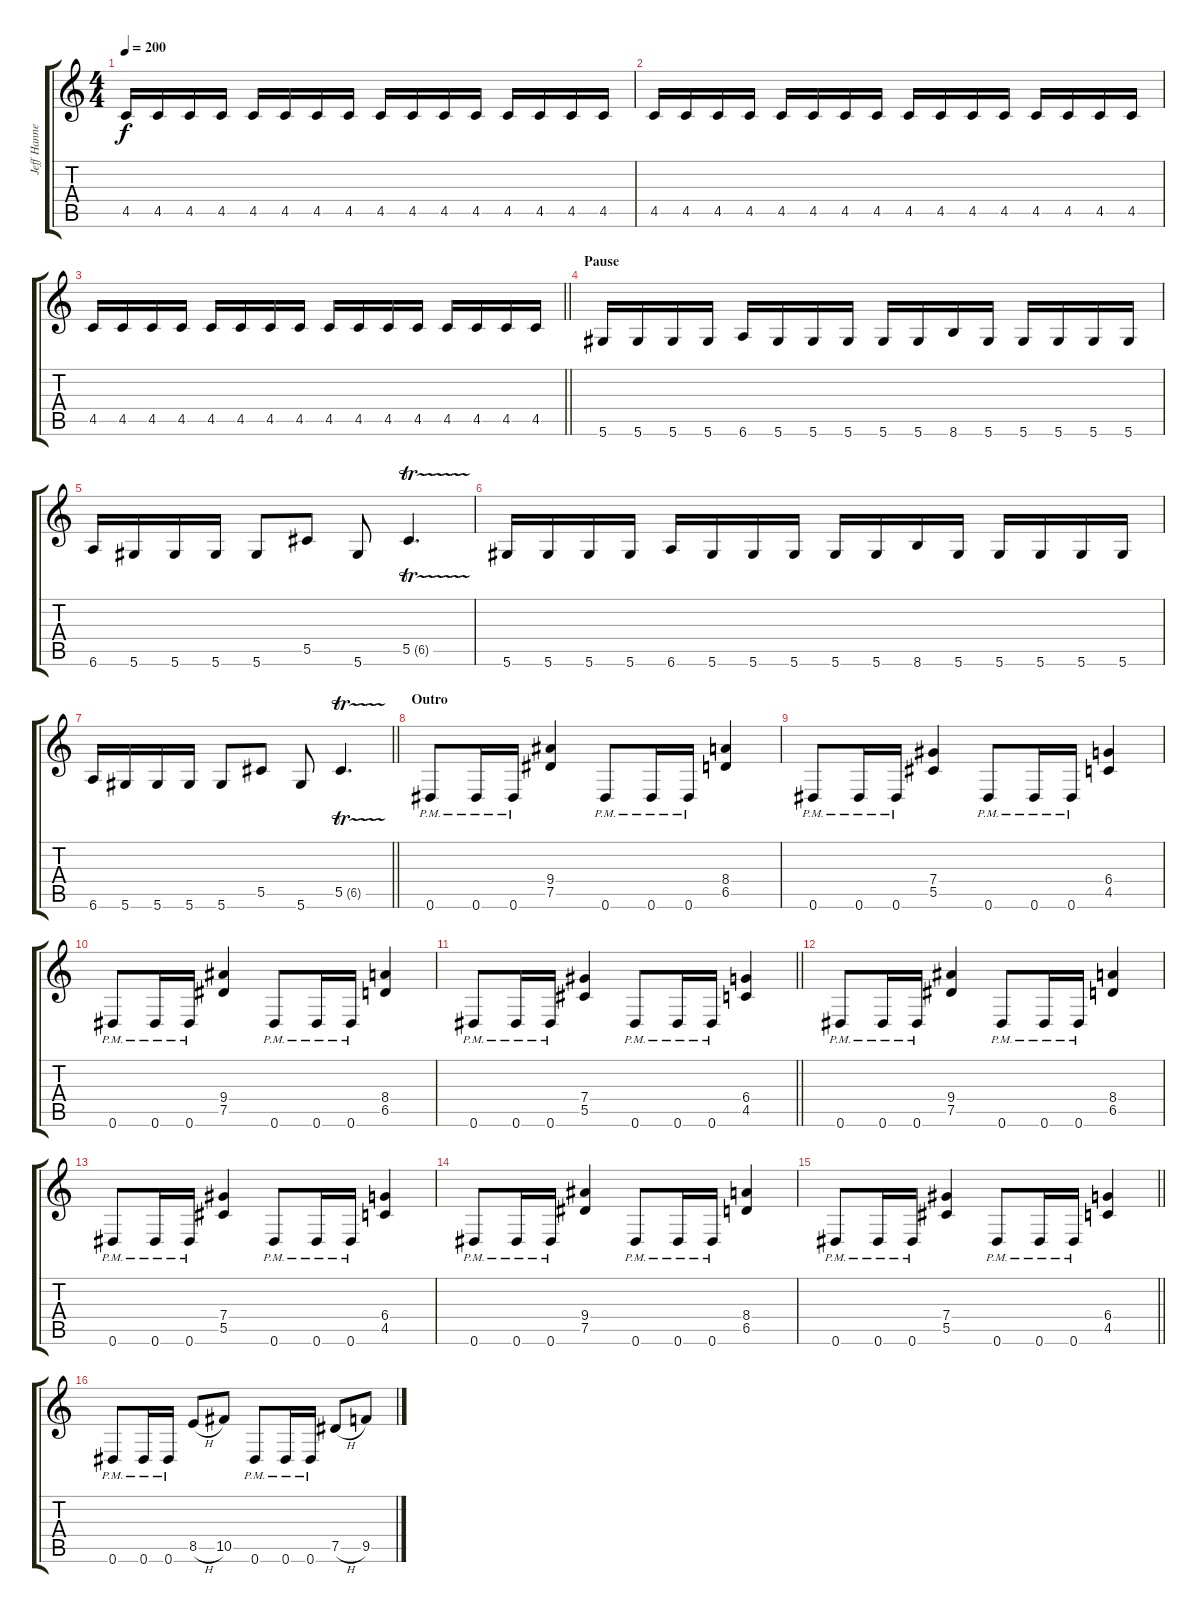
\track ("Jeff Hanneman (Lead)" "Jeff Hanne") {instrument distortionguitar}
\staff {score tabs}
\tuning (Eb4 Bb3 Gb3 Db3 Ab2 Eb2) {hide}
\ts (4 4)
\tempo 200
\clef g2
\ks c
4.5.16{dy f} 4.5.16 4.5.16 4.5.16 4.5.16 4.5.16 4.5.16 4.5.16 4.5.16 4.5.16 4.5.16 4.5.16 4.5.16 4.5.16 4.5.16 4.5.16 |
4.5.16 4.5.16 4.5.16 4.5.16 4.5.16 4.5.16 4.5.16 4.5.16 4.5.16 4.5.16 4.5.16 4.5.16 4.5.16 4.5.16 4.5.16 4.5.16 |
\barLineRight lightlight
4.5.16 4.5.16 4.5.16 4.5.16 4.5.16 4.5.16 4.5.16 4.5.16 4.5.16 4.5.16 4.5.16 4.5.16 4.5.16 4.5.16 4.5.16 4.5.16 |
\section ("" "Pause")
5.6.16 5.6.16 5.6.16 5.6.16 6.6.16 5.6.16 5.6.16 5.6.16 5.6.16 5.6.16 8.6.16 5.6.16 5.6.16 5.6.16 5.6.16 5.6.16 |
6.6.16 5.6.16 5.6.16 5.6.16 5.6.8 5.5.8 5.6.8 5.5{tr (6 16)}.4{d} |
5.6.16 5.6.16 5.6.16 5.6.16 6.6.16 5.6.16 5.6.16 5.6.16 5.6.16 5.6.16 8.6.16 5.6.16 5.6.16 5.6.16 5.6.16 5.6.16 |
\barLineRight lightlight
6.6.16 5.6.16 5.6.16 5.6.16 5.6.8 5.5.8 5.6.8 5.5{tr (6 16)}.4{d} |
\section ("" "Outro")
0.6{pm}.8 0.6{pm}.16 0.6{pm}.16 (9.4 7.5).4 0.6{pm}.8 0.6{pm}.16 0.6{pm}.16 (8.4 6.5).4 |
0.6{pm}.8 0.6{pm}.16 0.6{pm}.16 (7.4 5.5).4 0.6{pm}.8 0.6{pm}.16 0.6{pm}.16 (6.4 4.5).4 |
0.6{pm}.8 0.6{pm}.16 0.6{pm}.16 (9.4 7.5).4 0.6{pm}.8 0.6{pm}.16 0.6{pm}.16 (8.4 6.5).4 |
\barLineRight lightlight
0.6{pm}.8 0.6{pm}.16 0.6{pm}.16 (7.4 5.5).4 0.6{pm}.8 0.6{pm}.16 0.6{pm}.16 (6.4 4.5).4 |
0.6{pm}.8 0.6{pm}.16 0.6{pm}.16 (9.4 7.5).4 0.6{pm}.8 0.6{pm}.16 0.6{pm}.16 (8.4 6.5).4 |
0.6{pm}.8 0.6{pm}.16 0.6{pm}.16 (7.4 5.5).4 0.6{pm}.8 0.6{pm}.16 0.6{pm}.16 (6.4 4.5).4 |
0.6{pm}.8 0.6{pm}.16 0.6{pm}.16 (9.4 7.5).4 0.6{pm}.8 0.6{pm}.16 0.6{pm}.16 (8.4 6.5).4 |
\barLineRight lightlight
0.6{pm}.8 0.6{pm}.16 0.6{pm}.16 (7.4 5.5).4 0.6{pm}.8 0.6{pm}.16 0.6{pm}.16 (6.4 4.5).4 |
0.6{pm}.8 0.6{pm}.16 0.6{pm}.16 8.5{h}.8 10.5.8 0.6{pm}.8 0.6{pm}.16 0.6{pm}.16 7.5{h}.8 9.5.8
